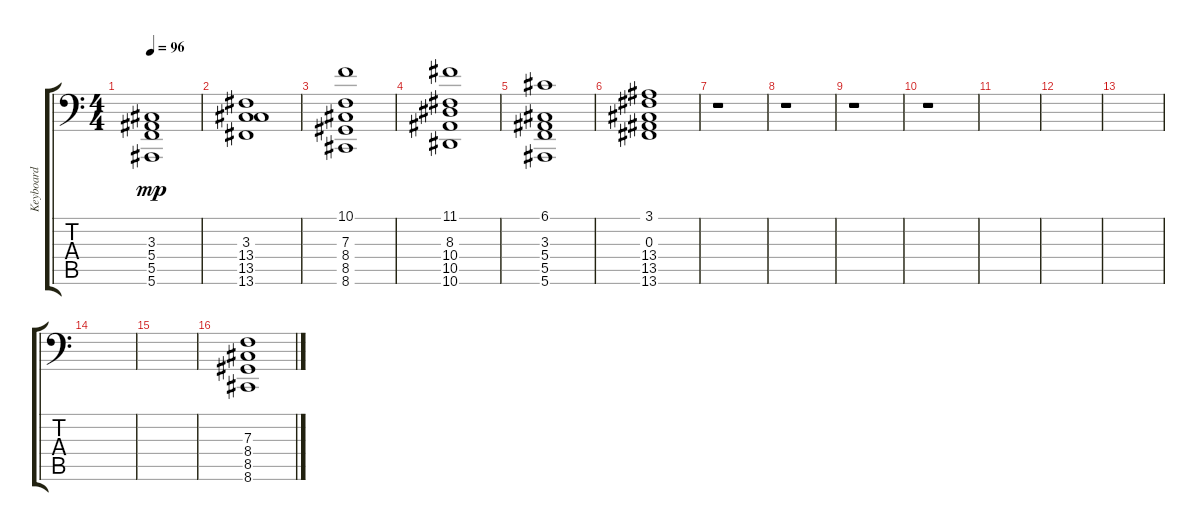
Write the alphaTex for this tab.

\track ("Keyboard" "Keyboard") {instrument stringensemble1}
\staff {score tabs}
\tuning (G3 D3 Bb2 F2 C2 F1) {hide}
\ts (4 4)
\tempo 96
\clef f4
\ks c
(3.3 5.4 5.5 5.6).1{dy mp} |
(3.3 13.4 13.5 13.6).1 |
(10.1 7.3 8.4 8.5 8.6).1 |
(11.1 8.3 10.4 10.5 10.6).1 |
(6.1 3.3 5.4 5.5 5.6).1 |
(3.1 0.3 13.4 13.5 13.6).1 |
r.1 |
r.1 |
r.1 |
r.1 |
|
|
|
|
|
(7.3 8.4 8.5 8.6).1
